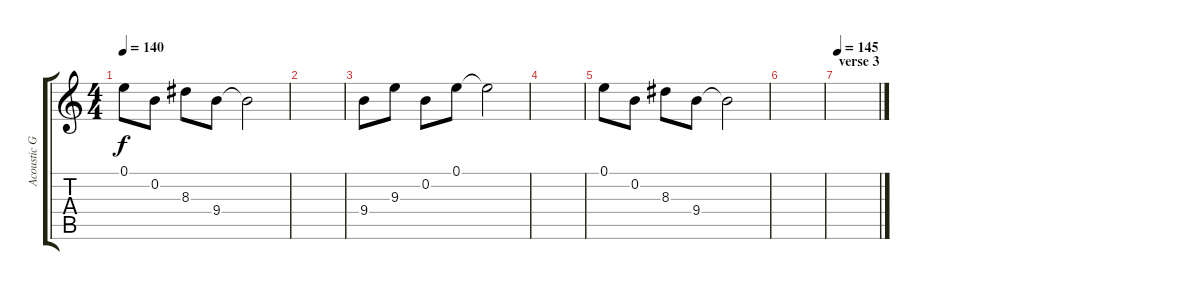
\track ("Acoustic Guitar" "Acoustic G") {instrument acousticguitarsteel}
\staff {score tabs}
\tuning (E4 B3 G3 D3 A2 E2) {hide}
\ts (4 4)
\tempo 140
\clef g2
\ks c
0.1.8{dy f} 0.2.8 8.3.8 9.4.8 9.4{t}.2 |
|
9.4.8 9.3.8 0.2.8 0.1.8 0.1{t}.2 |
|
0.1.8 0.2.8 8.3.8 9.4.8 9.4{t}.2 |
|
\section ("" "verse 3")
\tempo 145
